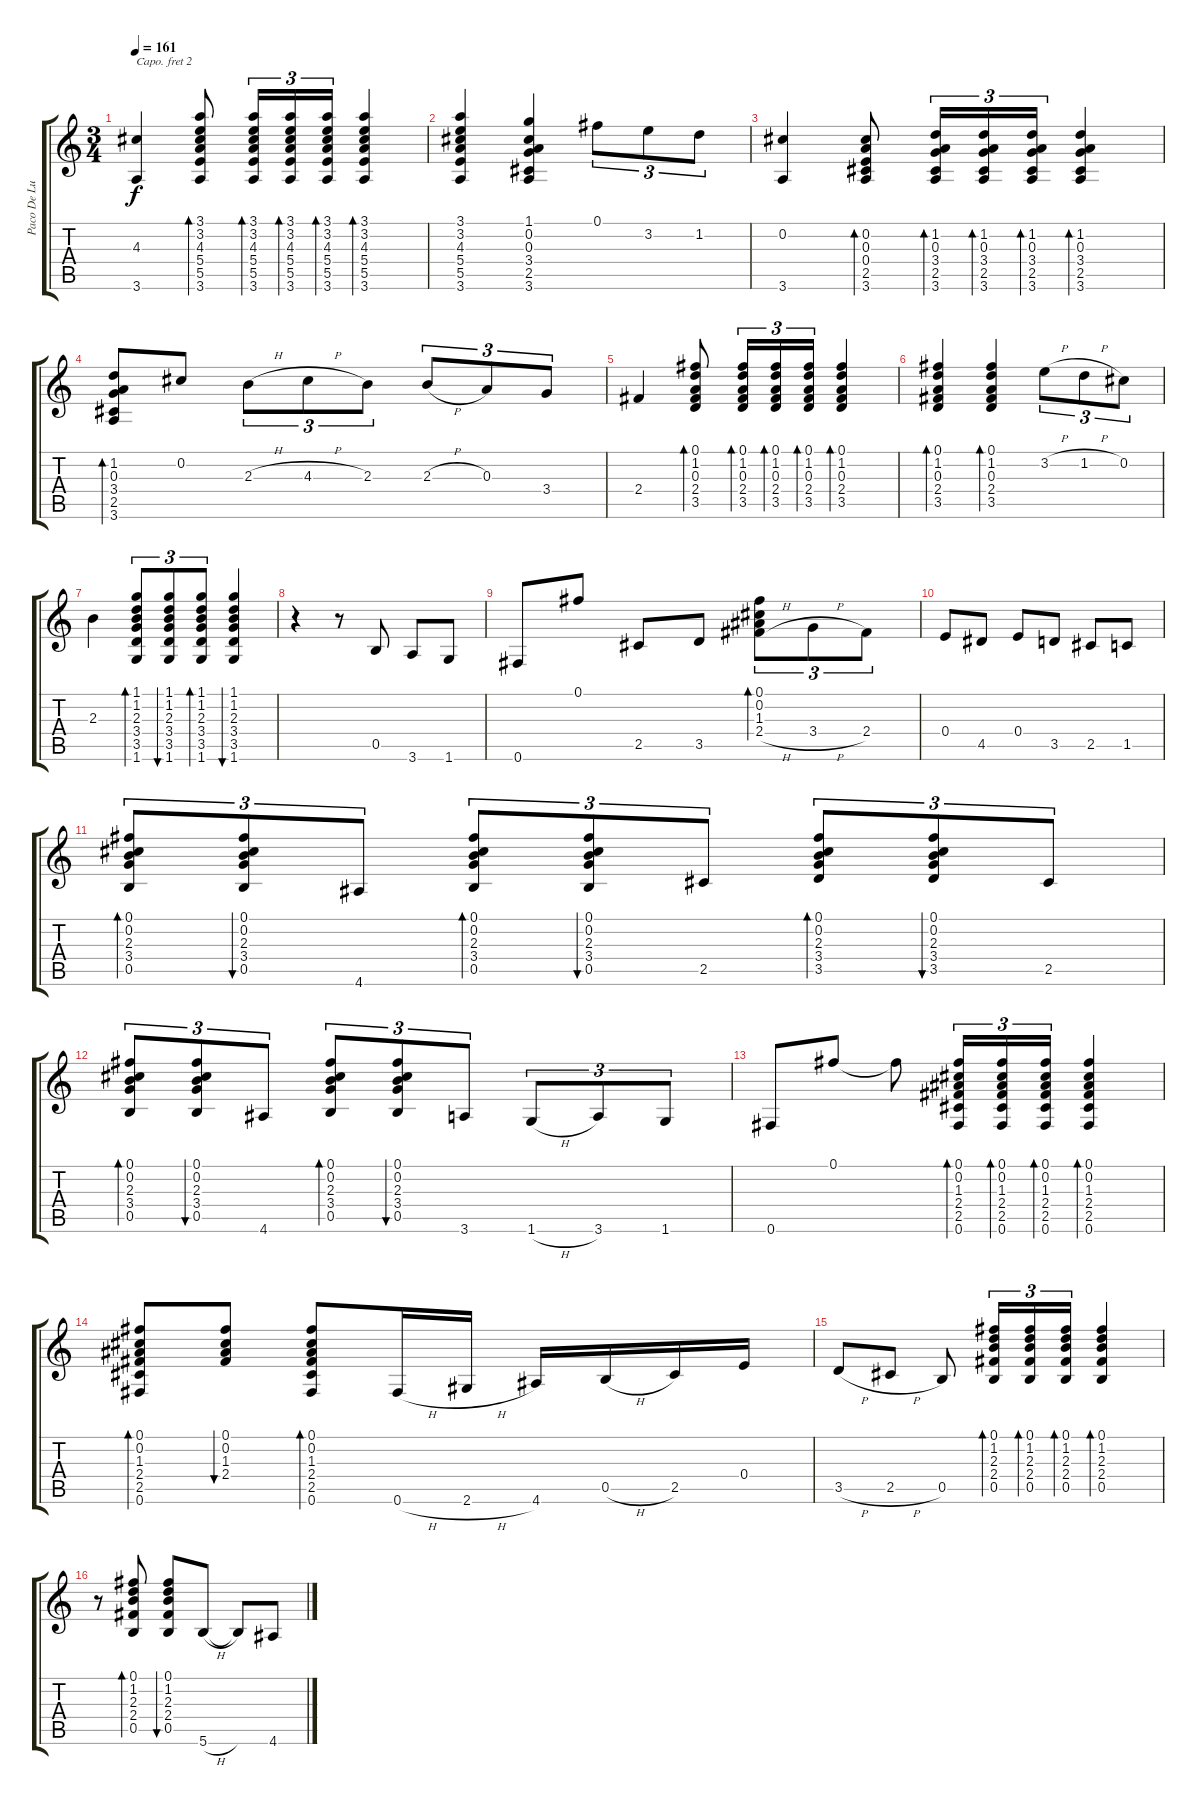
\track ("Paco De Lucia" "Paco De Lu") {solo instrument acousticguitarnylon}
\staff {score tabs}
\capo 2
\tuning (E4 B3 G3 D3 A2 E2) {hide}
\ts (3 4)
\tempo 161
\clef g2
\ks c
(4.3 3.6).4{dy f} (3.1 3.2 4.3 5.4 5.5 3.6).8{bd 60} (3.1 3.2 4.3 5.4 5.5 3.6).16{tu (3 2) bd 60} (3.1 3.2 4.3 5.4 5.5 3.6).16{tu (3 2) bd 60} (3.1 3.2 4.3 5.4 5.5 3.6).16{tu (3 2) bd 60} (3.1 3.2 4.3 5.4 5.5 3.6).4{bd 60} |
(3.1 3.2 4.3 5.4 5.5 3.6).4 (1.1 0.2 0.3 3.4 2.5 3.6).4 0.1.8{tu (3 2)} 3.2.8{tu (3 2)} 1.2.8{tu (3 2)} |
(0.2 3.6).4 (0.2 0.3 0.4 2.5 3.6).8{bd 60} (1.2 0.3 3.4 2.5 3.6).16{tu (3 2) bd 60} (1.2 0.3 3.4 2.5 3.6).16{tu (3 2) bd 60} (1.2 0.3 3.4 2.5 3.6).16{tu (3 2) bd 60} (1.2 0.3 3.4 2.5 3.6).4{bd 60} |
(1.2 0.3 3.4 2.5 3.6).8{bd 60} 0.2.8 2.3{h}.8{tu (3 2)} 4.3{h}.8{tu (3 2)} 2.3.8{tu (3 2)} 2.3{h}.8{tu (3 2)} 0.3.8{tu (3 2)} 3.4.8{tu (3 2)} |
2.4.4 (0.1 1.2 0.3 2.4 3.5).8{bd 60} (0.1 1.2 0.3 2.4 3.5).16{tu (3 2) bd 60} (0.1 1.2 0.3 2.4 3.5).16{tu (3 2) bd 60} (0.1 1.2 0.3 2.4 3.5).16{tu (3 2) bd 60} (0.1 1.2 0.3 2.4 3.5).4{bd 60} |
(0.1 1.2 0.3 2.4 3.5).4{bd 60} (0.1 1.2 0.3 2.4 3.5).4{bd 60} 3.2{h}.8{tu (3 2)} 1.2{h}.8{tu (3 2)} 0.2.8{tu (3 2)} |
2.3.4 (1.1 1.2 2.3 3.4 3.5 1.6).8{tu (3 2) bd 60} (1.1 1.2 2.3 3.4 3.5 1.6).8{tu (3 2) bu 60} (1.1 1.2 2.3 3.4 3.5 1.6).8{tu (3 2) bd 60} (1.1 1.2 2.3 3.4 3.5 1.6).4{bu 60} |
r.4 r.8 0.5.8 3.6.8 1.6.8 |
0.6.8 0.1.8 2.5.8 3.5.8 (0.1 0.2 1.3 2.4{h}).8{tu (3 2) bd 60} 3.4{h}.8{tu (3 2)} 2.4.8{tu (3 2)} |
0.4.8 4.5.8 0.4.8 3.5.8 2.5.8 1.5.8 |
(0.1 0.2 2.3 3.4 0.5).8{tu (3 2) bd 60} (0.1 0.2 2.3 3.4 0.5).8{tu (3 2) bu 60} 4.6.8{tu (3 2)} (0.1 0.2 2.3 3.4 0.5).8{tu (3 2) bd 60} (0.1 0.2 2.3 3.4 0.5).8{tu (3 2) bu 60} 2.5.8{tu (3 2)} (0.1 0.2 2.3 3.4 3.5).8{tu (3 2) bd 60} (0.1 0.2 2.3 3.4 3.5).8{tu (3 2) bu 60} 2.5.8{tu (3 2)} |
(0.1 0.2 2.3 3.4 0.5).8{tu (3 2) bd 60} (0.1 0.2 2.3 3.4 0.5).8{tu (3 2) bu 60} 4.6.8{tu (3 2)} (0.1 0.2 2.3 3.4 0.5).8{tu (3 2) bd 60} (0.1 0.2 2.3 3.4 0.5).8{tu (3 2) bu 60} 3.6.8{tu (3 2)} 1.6{h}.8{tu (3 2)} 3.6.8{tu (3 2)} 1.6.8{tu (3 2)} |
0.6.8 0.1.8 0.1{t}.8 (0.1 0.2 1.3 2.4 2.5 0.6).16{tu (3 2) bd 60} (0.1 0.2 1.3 2.4 2.5 0.6).16{tu (3 2) bd 60} (0.1 0.2 1.3 2.4 2.5 0.6).16{tu (3 2) bd 60} (0.1 0.2 1.3 2.4 2.5 0.6).4{bd 60} |
(0.1 0.2 1.3 2.4 2.5 0.6).8{bd 60} (0.1 0.2 1.3 2.4).8{bu 60} (0.1 0.2 1.3 2.4 2.5 0.6).8{bd 60} 0.6{h}.16 2.6{h}.16 4.6.16 0.5{h}.16 2.5.16 0.4.16 |
3.5{h}.8 2.5{h}.8 0.5.8 (0.1 1.2 2.3 2.4 0.5).16{tu (3 2) bd 60} (0.1 1.2 2.3 2.4 0.5).16{tu (3 2) bd 60} (0.1 1.2 2.3 2.4 0.5).16{tu (3 2) bd 60} (0.1 1.2 2.3 2.4 0.5).4{bd 60} |
r.8 (0.1 1.2 2.3 2.4 0.5).8{bd 60} (0.1 1.2 2.3 2.4 0.5).8{bu 60} 5.6{h}.8 5.6{t}.8 4.6.8
